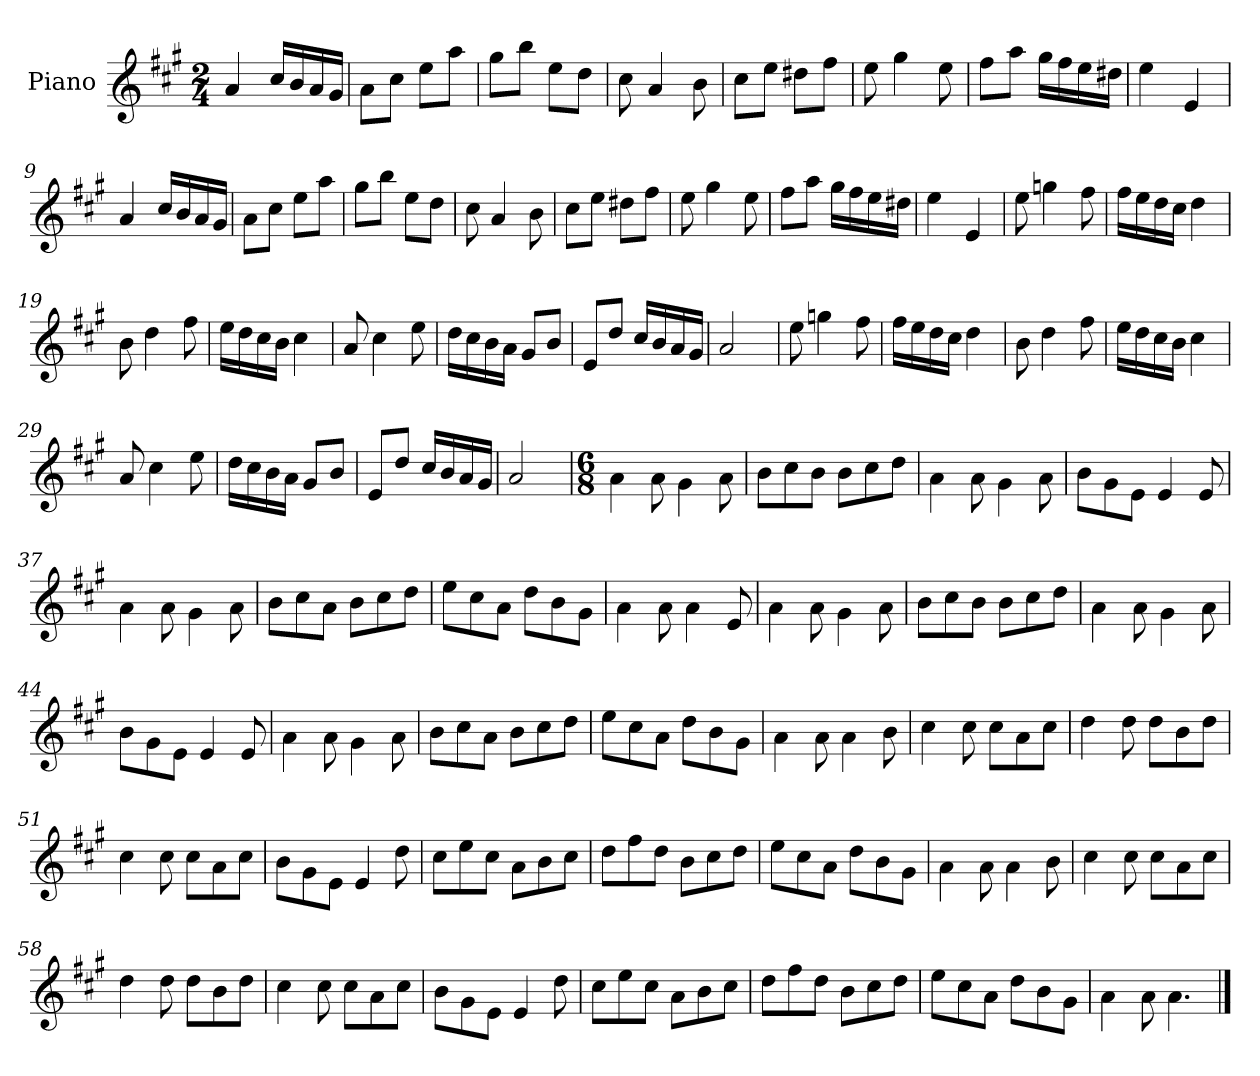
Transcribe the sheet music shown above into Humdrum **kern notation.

**kern
*part1
*staff1
*I"Piano
*I'Pno
*clefG2
*k[f#c#g#]
*M2/4
=1
4a/
16cc#/LL
16b/
16a/
16g#/JJ
=2
8a\L
8cc#\J
8ee\L
8aa\J
=3
8gg#\L
8bb\J
8ee\L
8dd\J
=4
8cc#\
4a/
8b\
=5
8cc#\L
8ee\J
8dd#X\L
8ff#\J
=6
8ee\
4gg#\
8ee\
=7
8ff#\L
8aa\J
16gg#\LL
16ff#\
16ee\
16dd#X\JJ
=8
4ee\
4e/
=9
4a/
16cc#/LL
16b/
16a/
16g#/JJ
=10
8a\L
8cc#\J
8ee\L
8aa\J
=11
8gg#\L
8bb\J
8ee\L
8dd\J
=12
8cc#\
4a/
8b\
=13
8cc#\L
8ee\J
8dd#X\L
8ff#\J
=14
8ee\
4gg#\
8ee\
=15
8ff#\L
8aa\J
16gg#\LL
16ff#\
16ee\
16dd#X\JJ
=16
4ee\
4e/
=17
8ee\
4ggn\
8ff#\
=18
16ff#\LL
16ee\
16dd\
16cc#\JJ
4dd\
=19
8b\
4dd\
8ff#\
=20
16ee\LL
16dd\
16cc#\
16b\JJ
4cc#\
=21
8a/
4cc#\
8ee\
=22
16dd\LL
16cc#\
16b\
16a\JJ
8g#/L
8b/J
=23
8e/L
8dd/J
16cc#/LL
16b/
16a/
16g#/JJ
=24
2a/
=25
8ee\
4ggn\
8ff#\
=26
16ff#\LL
16ee\
16dd\
16cc#\JJ
4dd\
=27
8b\
4dd\
8ff#\
=28
16ee\LL
16dd\
16cc#\
16b\JJ
4cc#\
=29
8a/
4cc#\
8ee\
=30
16dd\LL
16cc#\
16b\
16a\JJ
8g#/L
8b/J
=31
8e/L
8dd/J
16cc#/LL
16b/
16a/
16g#/JJ
=32
2a/
=33
*M6/8
4a\
8a\
4g#\
8a\
=34
8b\L
8cc#\
8b\J
8b\L
8cc#\
8dd\J
=35
4a\
8a\
4g#\
8a\
=36
8b\L
8g#\
8e\J
4e/
8e/
=37
4a\
8a\
4g#\
8a\
=38
8b\L
8cc#\
8a\J
8b\L
8cc#\
8dd\J
=39
8ee\L
8cc#\
8a\J
8dd\L
8b\
8g#\J
=40
4a\
8a\
4a\
8e/
=41
4a\
8a\
4g#\
8a\
=42
8b\L
8cc#\
8b\J
8b\L
8cc#\
8dd\J
=43
4a\
8a\
4g#\
8a\
=44
8b\L
8g#\
8e\J
4e/
8e/
=45
4a\
8a\
4g#\
8a\
=46
8b\L
8cc#\
8a\J
8b\L
8cc#\
8dd\J
=47
8ee\L
8cc#\
8a\J
8dd\L
8b\
8g#\J
=48
4a\
8a\
4a\
8b\
=49
4cc#\
8cc#\
8cc#\L
8a\
8cc#\J
=50
4dd\
8dd\
8dd\L
8b\
8dd\J
=51
4cc#\
8cc#\
8cc#\L
8a\
8cc#\J
=52
8b\L
8g#\
8e\J
4e/
8dd\
=53
8cc#\L
8ee\
8cc#\J
8a\L
8b\
8cc#\J
=54
8dd\L
8ff#\
8dd\J
8b\L
8cc#\
8dd\J
=55
8ee\L
8cc#\
8a\J
8dd\L
8b\
8g#\J
=56
4a\
8a\
4a\
8b\
=57
4cc#\
8cc#\
8cc#\L
8a\
8cc#\J
=58
4dd\
8dd\
8dd\L
8b\
8dd\J
=59
4cc#\
8cc#\
8cc#\L
8a\
8cc#\J
=60
8b\L
8g#\
8e\J
4e/
8dd\
=61
8cc#\L
8ee\
8cc#\J
8a\L
8b\
8cc#\J
=62
8dd\L
8ff#\
8dd\J
8b\L
8cc#\
8dd\J
=63
8ee\L
8cc#\
8a\J
8dd\L
8b\
8g#\J
=64
4a\
8a\
4.a\
==
*-
